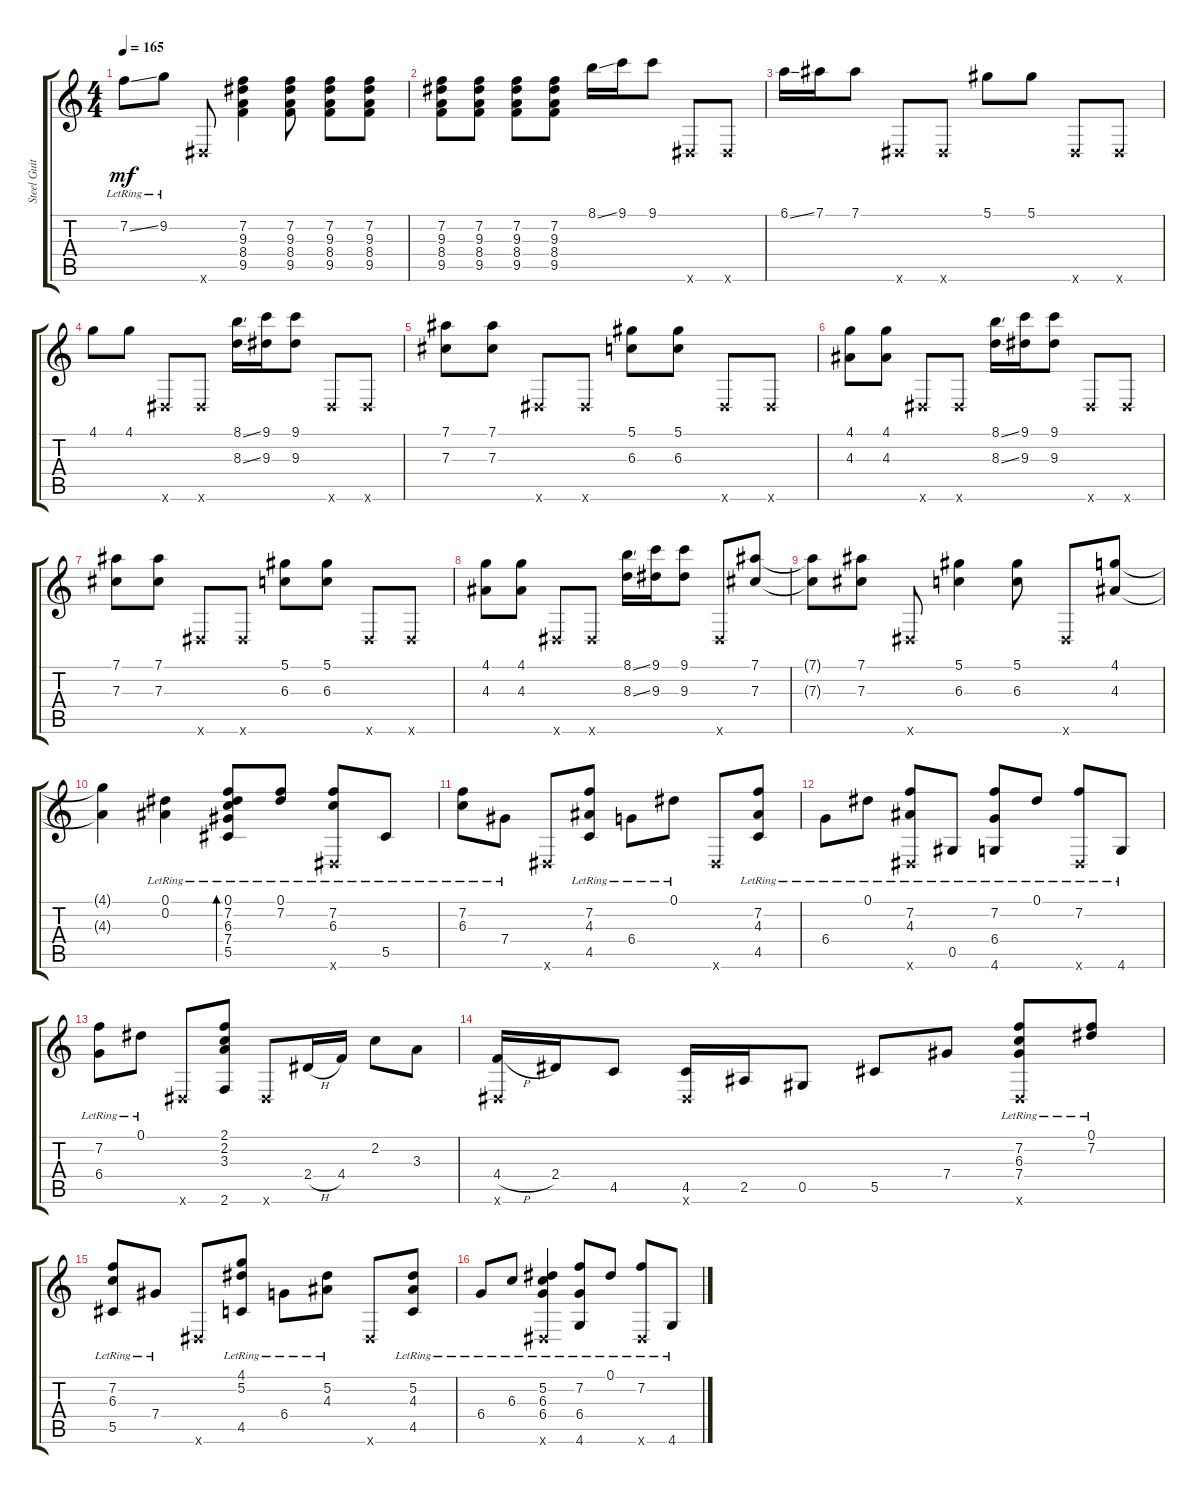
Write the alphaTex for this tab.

\track ("Steel Guitar" "Steel Guit") {instrument acousticguitarsteel}
\staff {score tabs}
\tuning (Eb4 Bb3 Gb3 Db3 Ab2 Eb2) {hide}
\ts (4 4)
\tempo 165
\clef g2
\ks c
7.2{ss lr}.8{dy mf} 9.2{lr}.8 0.6{x}.8 (7.2 9.3 8.4 9.5).4 (7.2 9.3 8.4 9.5).8 (7.2 9.3 8.4 9.5).8 (7.2 9.3 8.4 9.5).8 |
(7.2 9.3 8.4 9.5).8 (7.2 9.3 8.4 9.5).8 (7.2 9.3 8.4 9.5).8 (7.2 9.3 8.4 9.5).8 8.1{ss}.16 9.1.16 9.1.8 0.6{x}.8 0.6{x}.8 |
6.1{ss}.16 7.1.16 7.1.8 0.6{x}.8 0.6{x}.8 5.1.8 5.1.8 0.6{x}.8 0.6{x}.8 |
4.1.8 4.1.8 0.6{x}.8 0.6{x}.8 (8.1{ss} 8.3{ss}).16 (9.1 9.3).16 (9.1 9.3).8 0.6{x}.8 0.6{x}.8 |
(7.1 7.3).8 (7.1 7.3).8 0.6{x}.8 0.6{x}.8 (5.1 6.3).8 (5.1 6.3).8 0.6{x}.8 0.6{x}.8 |
(4.1 4.3).8 (4.1 4.3).8 0.6{x}.8 0.6{x}.8 (8.1{ss} 8.3{ss}).16 (9.1 9.3).16 (9.1 9.3).8 0.6{x}.8 0.6{x}.8 |
(7.1 7.3).8 (7.1 7.3).8 0.6{x}.8 0.6{x}.8 (5.1 6.3).8 (5.1 6.3).8 0.6{x}.8 0.6{x}.8 |
(4.1 4.3).8 (4.1 4.3).8 0.6{x}.8 0.6{x}.8 (8.1{ss} 8.3{ss}).16 (9.1 9.3).16 (9.1 9.3).8 0.6{x}.8 (7.1 7.3).8 |
(7.1{t} 7.3{t}).8 (7.1 7.3).8 0.6{x}.8 (5.1 6.3).4 (5.1 6.3).8 0.6{x}.8 (4.1 4.3).8 |
(4.1{t} 4.3{t}).4 (0.1 0.2{lr}).4 (0.1 7.2{lr} 6.3 7.4 5.5).8{bd 60} (0.1 7.2{lr}).8 (7.2{lr} 6.3 0.6{x}).8 5.5{lr}.8 |
(7.2 6.3{lr}).8 7.4{lr}.8 0.6{x}.8 (7.2 4.3{lr} 4.5).8 6.4{lr}.8 0.1{lr}.8 0.6{x}.8 (7.2{lr} 4.3 4.5).8 |
6.4{lr}.8 0.1{lr}.8 (7.2{lr} 4.3 0.6{x}).8 0.5{lr}.8 (7.2 6.4 4.6{lr}).8 0.1{lr}.8 (7.2{lr} 0.6{x}).8 4.6{lr}.8 |
(7.2{lr} 6.4{lr}).8 0.1{lr}.8 0.6{x}.8 (2.1 2.2 3.3 2.6).8 0.6{x}.8 2.4{h}.16 4.4.16 2.2.8 3.3.8 |
(4.4{h} 0.6{x}).16 2.4.16 4.5.8 (4.5 0.6{x}).16 2.5.16 0.5.8 5.5.8 7.4.8 (7.2 6.3 7.4{lr} 0.6{x}).8 (0.1 7.2{lr}).8 |
(7.2{lr} 6.3 5.5).8 7.4{lr}.8 0.6{x}.8 (4.1 5.2 4.5{lr}).8 6.4{lr}.8 (5.2 4.3{lr}).8 0.6{x}.8 (5.2 4.3{lr} 4.5).8 |
6.4{lr}.8 6.3{lr}.8 (5.2 6.3{lr} 6.4 0.6{x}).4 (7.2 6.4{lr} 4.6).8 0.1{lr}.8 (7.2{lr} 0.6{x}).8 4.6{lr}.8
